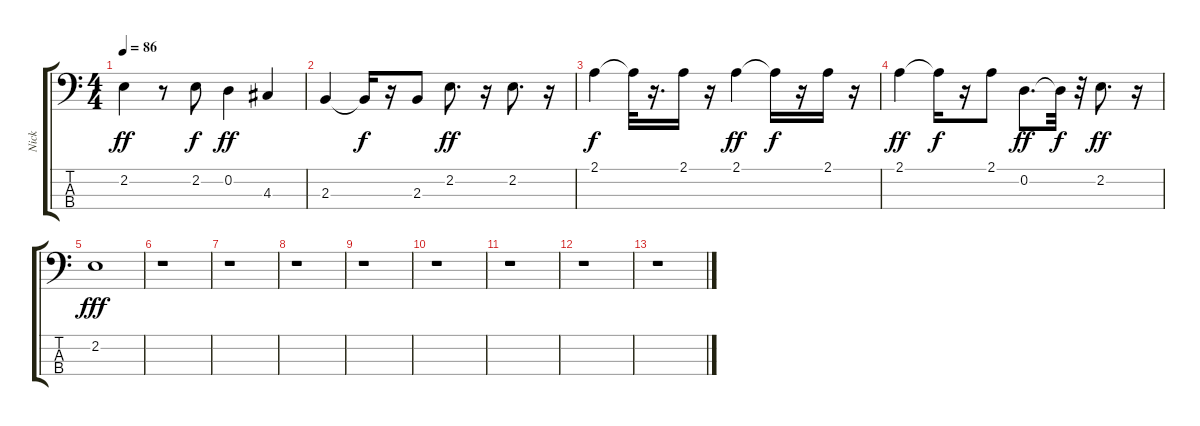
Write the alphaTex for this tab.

\track ("Nick" "Nick") {instrument electricbassfinger}
\staff {score tabs}
\tuning (G2 D2 A1 E1) {hide}
\ts (4 4)
\tempo 86
\clef f4
\ks c
2.2.4{dy ff} r.8 2.2.8{dy f} 0.2.4{dy ff} 4.3.4 |
2.3.4 2.3{t}.16{dy f} r.16 2.3.8 2.2.8{d dy ff} r.16 2.2.8{d} r.16 |
2.1.4{dy f} 2.1{t}.32 r.16{d} 2.1.16 r.16 2.1.4{dy ff} 2.1{t}.16{dy f} r.16 2.1.16 r.16 |
2.1.4{dy ff} 2.1{t}.16{dy f} r.16 2.1.8 0.2.8{d dy ff} 0.2{t}.32{dy f} r.32 2.2.8{d dy ff} r.16 |
2.2.1{dy fff} |
r.1 |
r.1 |
r.1 |
r.1 |
r.1 |
r.1 |
r.1 |
r.1
